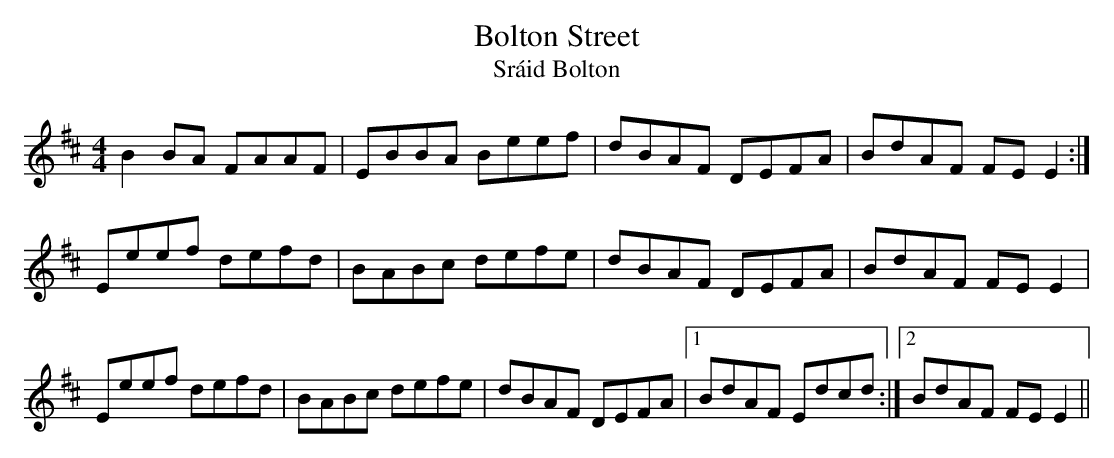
X:1
T: Bolton Street
T: Sr\'aid Bolton
L: 1/8
M: 4/4
K: D
B2 BA FAAF|EBBA Beef|dBAF DEFA|BdAF FE E2 :|
Eeef defd|BABc defe|dBAF DEFA|BdAF FE E2|
Eeef defd|BABc defe|dBAF DEFA|1 BdAF Edcd :|2\
BdAF FE E2 ||
